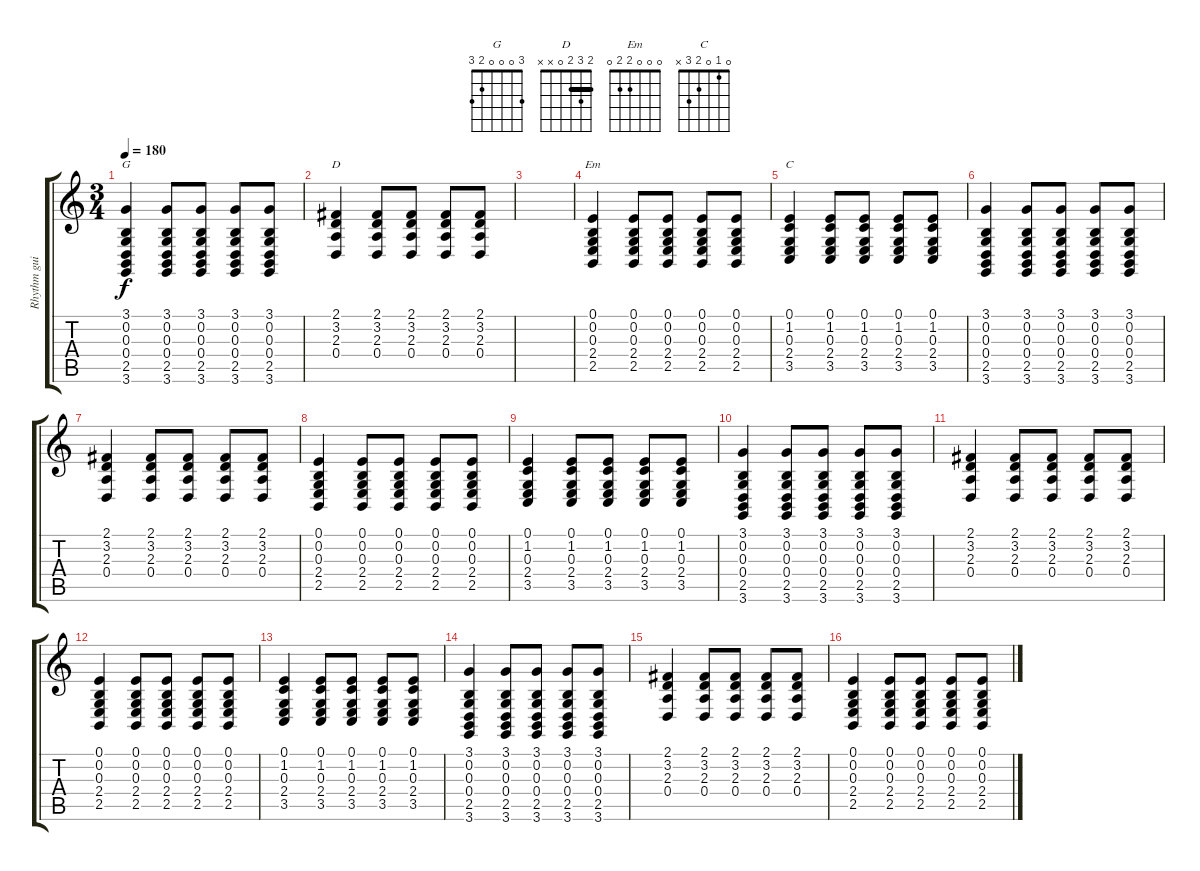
\track ("Rhythm guitar" "Rhythm gui") {instrument pad3polysynth}
\staff {score tabs}
\tuning (E4 B3 G3 D3 A2 E2) {hide}
\chord ("G" 3 0 0 0 2 3)
\chord ("D" 2 3 2 0 x x) {barre 2}
\chord ("Em" 0 0 0 2 2 0)
\chord ("C" 0 1 0 2 3 x)
\ts (3 4)
\tempo 180
\clef g2
\ks c
(3.1 0.2 0.3 0.4 2.5 3.6).4{ch "G" dy f} (3.1 0.2 0.3 0.4 2.5 3.6).8 (3.1 0.2 0.3 0.4 2.5 3.6).8 (3.1 0.2 0.3 0.4 2.5 3.6).8 (3.1 0.2 0.3 0.4 2.5 3.6).8 |
(2.1 3.2 2.3 0.4).4{ch "D"} (2.1 3.2 2.3 0.4).8 (2.1 3.2 2.3 0.4).8 (2.1 3.2 2.3 0.4).8 (2.1 3.2 2.3 0.4).8 |
|
(0.1 0.2 0.3 2.4 2.5).4{ch "Em"} (0.1 0.2 0.3 2.4 2.5).8 (0.1 0.2 0.3 2.4 2.5).8 (0.1 0.2 0.3 2.4 2.5).8 (0.1 0.2 0.3 2.4 2.5).8 |
(0.1 1.2 0.3 2.4 3.5).4{ch "C"} (0.1 1.2 0.3 2.4 3.5).8 (0.1 1.2 0.3 2.4 3.5).8 (0.1 1.2 0.3 2.4 3.5).8 (0.1 1.2 0.3 2.4 3.5).8 |
(3.1 0.2 0.3 0.4 2.5 3.6).4 (3.1 0.2 0.3 0.4 2.5 3.6).8 (3.1 0.2 0.3 0.4 2.5 3.6).8 (3.1 0.2 0.3 0.4 2.5 3.6).8 (3.1 0.2 0.3 0.4 2.5 3.6).8 |
(2.1 3.2 2.3 0.4).4 (2.1 3.2 2.3 0.4).8 (2.1 3.2 2.3 0.4).8 (2.1 3.2 2.3 0.4).8 (2.1 3.2 2.3 0.4).8 |
(0.1 0.2 0.3 2.4 2.5).4 (0.1 0.2 0.3 2.4 2.5).8 (0.1 0.2 0.3 2.4 2.5).8 (0.1 0.2 0.3 2.4 2.5).8 (0.1 0.2 0.3 2.4 2.5).8 |
(0.1 1.2 0.3 2.4 3.5).4 (0.1 1.2 0.3 2.4 3.5).8 (0.1 1.2 0.3 2.4 3.5).8 (0.1 1.2 0.3 2.4 3.5).8 (0.1 1.2 0.3 2.4 3.5).8 |
(3.1 0.2 0.3 0.4 2.5 3.6).4 (3.1 0.2 0.3 0.4 2.5 3.6).8 (3.1 0.2 0.3 0.4 2.5 3.6).8 (3.1 0.2 0.3 0.4 2.5 3.6).8 (3.1 0.2 0.3 0.4 2.5 3.6).8 |
(2.1 3.2 2.3 0.4).4 (2.1 3.2 2.3 0.4).8 (2.1 3.2 2.3 0.4).8 (2.1 3.2 2.3 0.4).8 (2.1 3.2 2.3 0.4).8 |
(0.1 0.2 0.3 2.4 2.5).4 (0.1 0.2 0.3 2.4 2.5).8 (0.1 0.2 0.3 2.4 2.5).8 (0.1 0.2 0.3 2.4 2.5).8 (0.1 0.2 0.3 2.4 2.5).8 |
(0.1 1.2 0.3 2.4 3.5).4 (0.1 1.2 0.3 2.4 3.5).8 (0.1 1.2 0.3 2.4 3.5).8 (0.1 1.2 0.3 2.4 3.5).8 (0.1 1.2 0.3 2.4 3.5).8 |
(3.1 0.2 0.3 0.4 2.5 3.6).4 (3.1 0.2 0.3 0.4 2.5 3.6).8 (3.1 0.2 0.3 0.4 2.5 3.6).8 (3.1 0.2 0.3 0.4 2.5 3.6).8 (3.1 0.2 0.3 0.4 2.5 3.6).8 |
(2.1 3.2 2.3 0.4).4 (2.1 3.2 2.3 0.4).8 (2.1 3.2 2.3 0.4).8 (2.1 3.2 2.3 0.4).8 (2.1 3.2 2.3 0.4).8 |
(0.1 0.2 0.3 2.4 2.5).4 (0.1 0.2 0.3 2.4 2.5).8 (0.1 0.2 0.3 2.4 2.5).8 (0.1 0.2 0.3 2.4 2.5).8 (0.1 0.2 0.3 2.4 2.5).8
